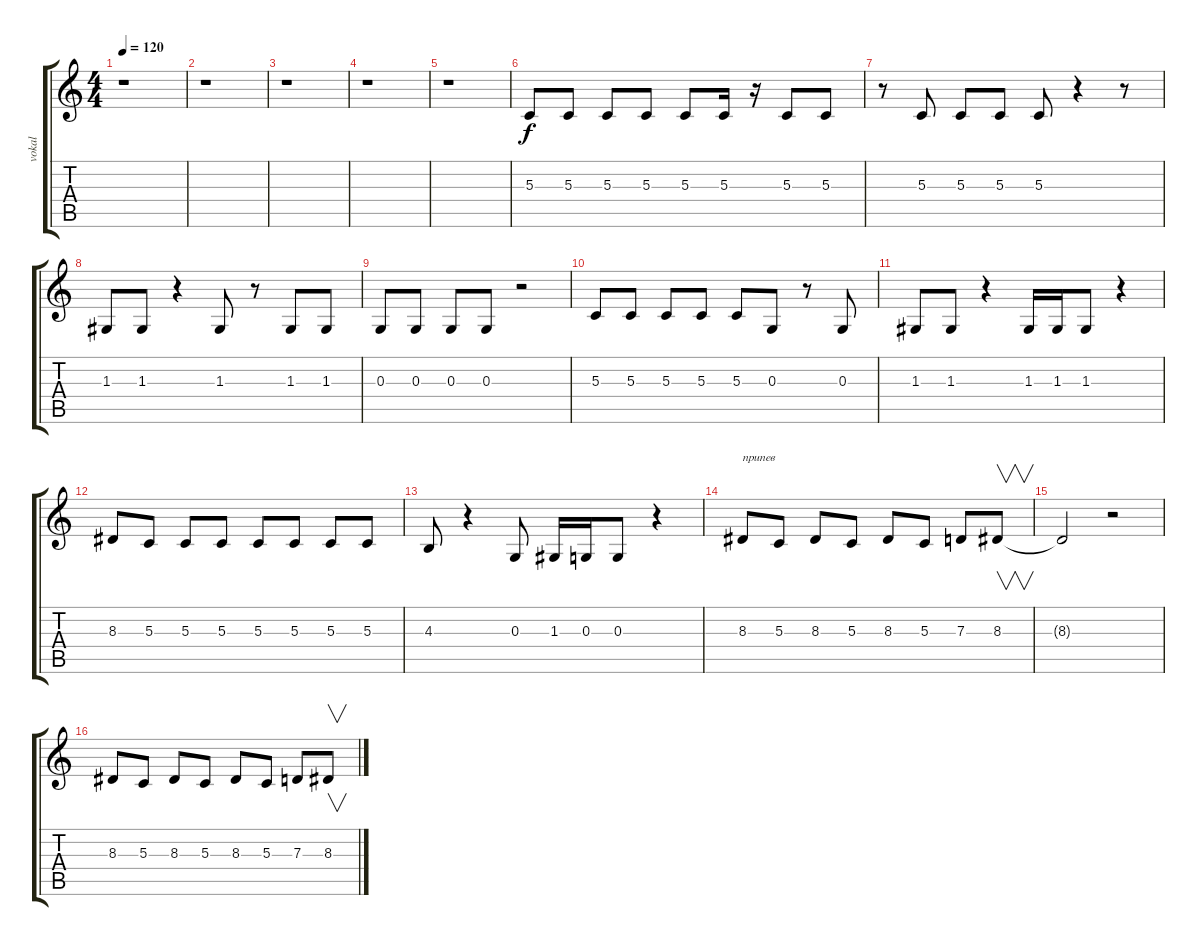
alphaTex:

\track ("vokal" "vokal") {instrument pizzicatostrings}
\staff {score tabs}
\tuning (E4 B3 G3 D3 A2 E2) {hide}
\ts (4 4)
\tempo 120
\clef g2
\ks c
r.1{dy f} |
r.1 |
r.1 |
r.1 |
r.1 |
5.3.8 5.3.8 5.3.8 5.3.8 5.3.8 5.3.16 r.16 5.3.8 5.3.8 |
r.8 5.3.8 5.3.8 5.3.8 5.3.8 r.4 r.8 |
1.3.8 1.3.8 r.4 1.3.8 r.8 1.3.8 1.3.8 |
0.3.8 0.3.8 0.3.8 0.3.8 r.2 |
5.3.8 5.3.8 5.3.8 5.3.8 5.3.8 0.3.8 r.8 0.3.8 |
1.3.8 1.3.8 r.4 1.3.16 1.3.16 1.3.8 r.4 |
8.3.8 5.3.8 5.3.8 5.3.8 5.3.8 5.3.8 5.3.8 5.3.8 |
4.3.8 r.4 0.3.8 1.3.16 0.3.16 0.3.8 r.4 |
8.3.8{txt "припев"} 5.3.8 8.3.8 5.3.8 8.3.8 5.3.8 7.3.8 8.3.8{v} |
8.3{t}.2 r.2 |
8.3.8 5.3.8 8.3.8 5.3.8 8.3.8 5.3.8 7.3.8 8.3.8{v}
